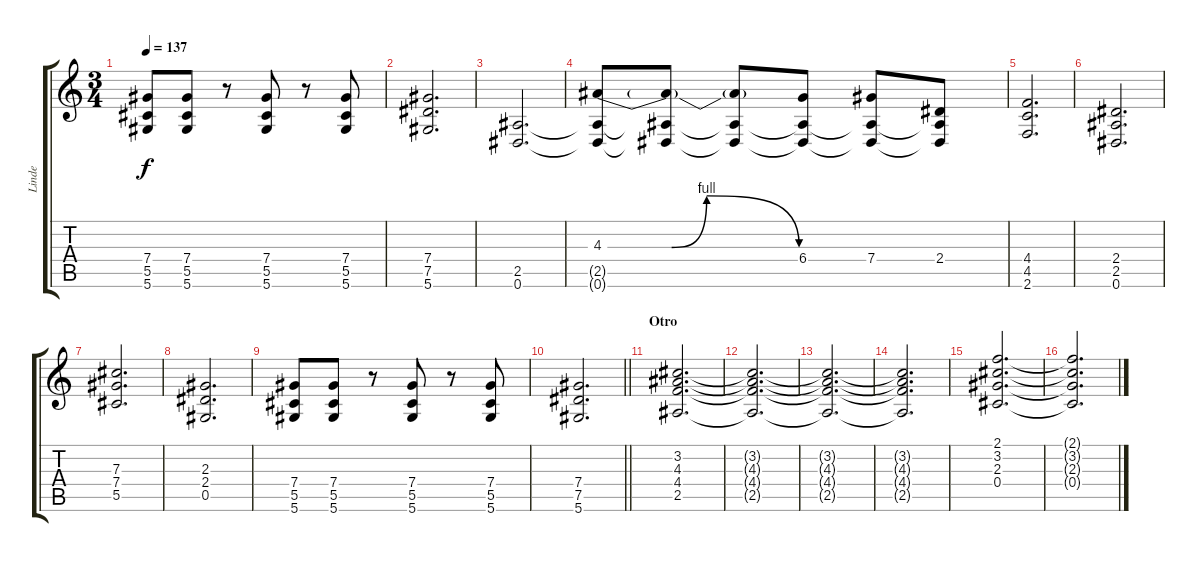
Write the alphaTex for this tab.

\track ("Linde" "Linde") {instrument electricguitarjazz}
\staff {score tabs}
\tuning (Eb4 Bb3 Gb3 Db3 Ab2 Eb2) {hide}
\ts (3 4)
\tempo 137
\clef g2
\ks c
(7.4 5.5 5.6).8{dy f} (7.4 5.5 5.6).8 r.8 (7.4 5.5 5.6).8 r.8 (7.4 5.5 5.6).8 |
(7.4 7.5 5.6).2{d} |
(2.5 0.6).2{d} |
(4.3{be (custom 0 0 20 0 31 4 60 0)} 2.5{t} 0.6{t}).8{instrument distortionguitar} (4.3{t} 2.5{t} 0.6{t}).8 (4.3{t} 2.5{t} 0.6{t}).8 (6.4 2.5{t} 0.6{t}).8 (7.4 2.5{t} 0.6{t}).8 (2.4 2.5{t} 0.6{t}).8 |
(4.4 4.5 2.6).2{d volume 15 instrument distortionguitar} |
(2.4 2.5 0.6).2{d} |
(7.3 7.4 5.5).2{d} |
(2.3 2.4 0.5).2{d} |
(7.4 5.5 5.6).8 (7.4 5.5 5.6).8 r.8 (7.4 5.5 5.6).8 r.8 (7.4 5.5 5.6).8 |
\barLineRight lightlight
(7.4 7.5 5.6).2{d} |
\section ("" "Otro")
(3.2 4.3 4.4 2.5).2{d volume 12} |
(3.2{t} 4.3{t} 4.4{t} 2.5{t}).2{d} |
(3.2{t} 4.3{t} 4.4{t} 2.5{t}).2{d} |
(3.2{t} 4.3{t} 4.4{t} 2.5{t}).2{d} |
(2.1 3.2 2.3 0.4).2{d} |
(2.1{t} 3.2{t} 2.3{t} 0.4{t}).2{d}
